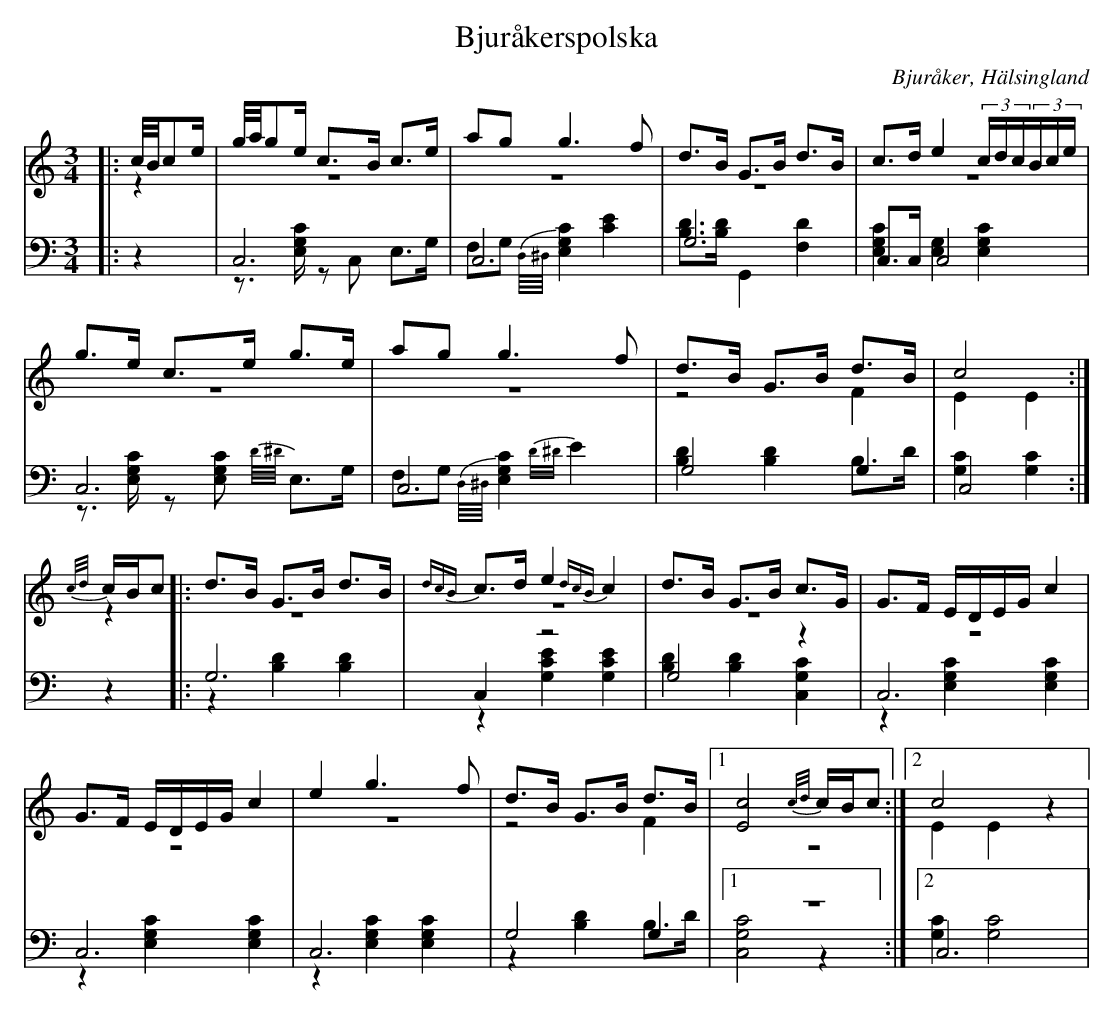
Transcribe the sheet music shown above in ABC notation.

X:1
T: Bjuråkerspolska
O: Bjuråker, Hälsingland
M: 3/4
L: 1/8
K: C
V:1
V:2 merge
V:3
V:4 merge
V:1
|:c//B//ce/|g//a//ge/ c>B c>e|ag g3 f|d>B G>B d>B|c>d e2 (3c/d/c/(3B/c/e/|
g>e c>e g>e|ag g3 f|d>B G>B d>B|c4:|
{c/d/}c/B/c |:d>B G>B d>B|{dcB}c>d e2 {dcB}c2|d>B G>B c>G|G>F E/D/E/G/ c2|
G>F E/D/E/G/ c2|e2 g3 f|d>B G>B d>B|1 [E4c4] {c/d/}c/B/c:|2 c4 z2|
V:2
|:z2|z6|z6|z6|z6|
z6|z6|z4 F2|E2 E2:|
z2|:z6|z6|z6|z6|
 z6|z6|z4 F2|1 z6:|2 E2 E2 z2|
V:3 clef=bass
|:z2|C,6|C,6|G,6|C,>C, C,4|
C,6|C,6|G,4 G,2|C,4:|
z2|:G,6|C,2 z4|G,4 z2|C,6|
 C,6|C,6|G,4 G,2|1 z6:|2 C,6|
V:4 clef=bass
|:z2|z>[E,G,C] zC, E,>G,|F,G, {D,//^D,//}[E,2G,2C2] [E2C2]|[B,D]>[B,D] G,,2 [F,2D2]|[E,2G,2C2] [E,2G,2] [E,2G,2C2]|
z>[E,G,C] z[E,G,C] {D//^D//}E,>G,|F,G, {D,//^D,//}[E,2G,2C2] {D/^D/}E2|[B,2D2] [B,2D2] B,>D|[G,2C2][G,2C2]:|
z2|:z2 [B,2D2] [B,2D2]|z2 [G,2C2E2] [G,2C2E2]|[B,2D2][B,2D2] [C,2G,2C2]|z2 [E,2G,2C2] [E,2G,2C2]|
z2 [E,2G,2C2] [E,2G,2C2]|z2 [E,2G,2C2] [E,2G,2C2]|z2 [B,2D2] B,>D|1 [C,4G,4C4] z2:|2 [G,2C2] [G,4C4]|
